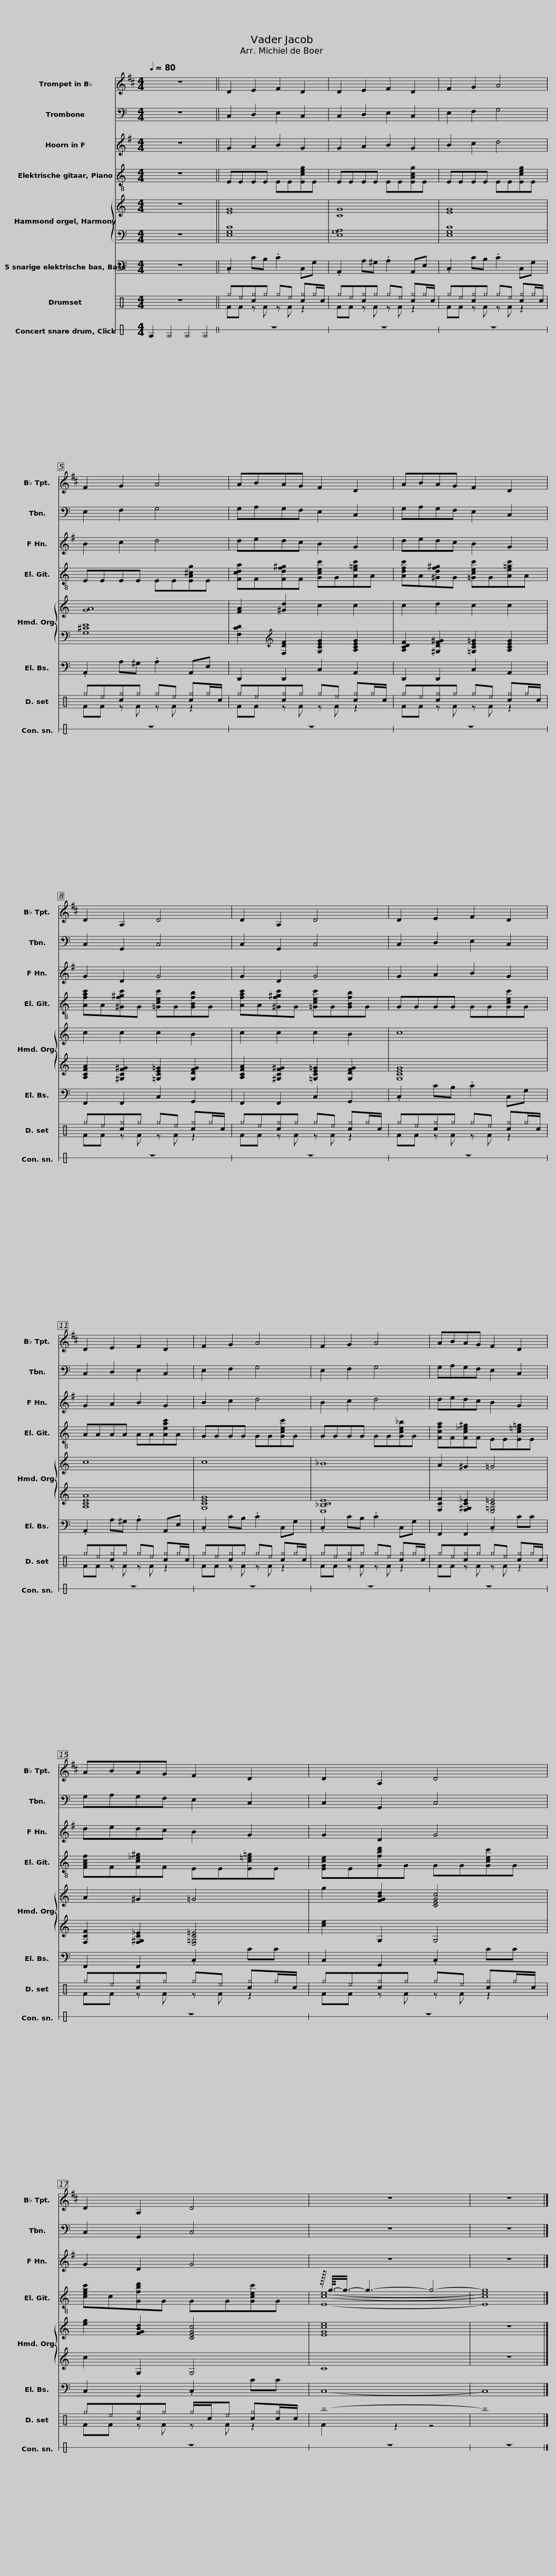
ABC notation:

X:1
%%score 1 2 3 ( 4 5 ) { 6 | 7 } 8 ( 9 10 ) 11
L:1/8
Q:1/4=80
M:4/4
I:linebreak $
K:C
V:1 treble transpose=-2
V:2 bass
V:3 treble transpose=-7
V:4 treble-8
V:5 treble-8
V:6 treble
V:7 bass
V:8 bass transpose=-12
V:9 perc
K:none
V:10 perc
K:none
V:11 perc stafflines=1
K:none
V:1
[K:D] z8 || D2 E2 F2 D2 | D2 E2 F2 D2 |$ F2 G2 A4 | F2 G2 A4 | %5
 ABAG F2 D2 |$ ABAG F2 D2 | D2 A,2 D4 | D2 A,2 D4 |$ D2 E2 F2 D2 | %10
 D2 E2 F2 D2 | F2 G2 A4 |$ F2 G2 A4 | ABAG F2 D2 | ABAG F2 D2 |$ %15
 D2 A,2 D4 | D2 A,2 D4 | z8 | z8 |] %19
V:2
 z8 || C,2 D,2 E,2 C,2 | C,2 D,2 E,2 C,2 |$ E,2 F,2 G,4 | E,2 F,2 G,4 | %5
 G,A,G,F, E,2 C,2 |$ G,A,G,F, E,2 C,2 | C,2 G,,2 C,4 | C,2 G,,2 C,4 |$ C,2 D,2 E,2 C,2 | %10
 C,2 D,2 E,2 C,2 | E,2 F,2 G,4 |$ E,2 F,2 G,4 | G,A,G,F, E,2 C,2 | G,A,G,F, E,2 C,2 |$ %15
 C,2 G,,2 C,4 | C,2 G,,2 C,4 | z8 | z8 |] %19
V:3
[K:G] z8 || G2 A2 B2 G2 | G2 A2 B2 G2 |$ B2 c2 d4 | B2 c2 d4 | %5
 dedc B2 G2 |$ dedc B2 G2 | G2 D2 G4 | G2 D2 G4 |$ G2 A2 B2 G2 | %10
 G2 A2 B2 G2 | B2 c2 d4 |$ B2 c2 d4 | dedc B2 G2 | dedc B2 G2 |$ %15
 G2 D2 G4 | G2 D2 G4 | z8 | z8 |] %19
V:4
 z8 || EEEE EE[Eceg]E | EEEE EE[EAcg]E |$ EEEE EE[Eceg]E | EEEE EE[EA^cg]E | %5
 [Fcda]F[Fdf^g]F [Gcec']G[Ae=gc']A |$ [Adfc']A[^Gdf^g]G [=Gcec']G[Ae=gc']A | [Afac']A[^Gf^gc']G [=Gcec']G[GBfb]G | [Afac']A[^Gf^gc']G [=Gcec']G[GBfb]G |$ GGGG GG[Gcec']G | %10
 AAAA AA[Aeac']A | GGGG GG[Gcec']G |$ GGGG GG[Gce_b]G | [Fcfa]F[Fc_e^g]F EE[Ec=e=g]E | [FAcf]F[Fc_e^g]F EE[Ec=e=g]E |$ %15
 [EGce]E[Gfbd']G GG[Gcec']G | [cegc']c[Gfbd']G GG[Gcec']G | z/16 g3/16-g3/4- g3- g4- | g8 |] %19
V:5
 x8 || x8 | x8 |$ x8 | x8 | %5
 x8 |$ x8 | x8 | x8 |$ x8 | %10
 x8 | x8 |$ x8 | x8 | x8 |$ %15
 x8 | x8 | [Ece]8- | [Ece]8 |] %19
V:6
 z8 || [EG]8 | [CG]8 |$ [EG]8 | [GA]8 | %5
 [FA]2 [^Gd]2 c2 c2 |$ c2 d2 c2 c2 | c2 c2 c2 B2 | c2 c2 c2 B2 |$ c8 | %10
 c8 | c8 |$ _B8 | A2 ^G2 =G4 | A2 ^G2 =G4 |$ %15
 g2 [FGBd]2 [CEGc]4 | [eg]2 [FGBd]2 [CEGc]4 | [EGce]8 | z8 |] %19
V:7
 z8 || [E,G,C]8 | [E,G,A,]8 |$ [E,G,C]8 | [G,^CE]8 | %5
 [F,CD]2[K:treble] [F,DF]2 [G,CEG]2 [A,CEG]2 |$ [A,CDF]2 [^G,DF^G]2 [=G,CE=G]2 [A,CEG]2 | [A,CFA]2 [^G,CF^G]2 [=G,CE=G]2 [G,DFG]2 | [A,CFA]2 [^G,CF^G]2 [=G,CE=G]2 [G,DFG]2 |$ [G,CEG]8 | %10
 [A,CEA]8 | [G,CEG]8 |$ [E,_B,CE]8 | [F,CF]2 [F,^G,C_E]2 [E,=G,C=E]4 | [F,CF]2 [F,^G,C_E]2 [E,=G,C=E]4 |$ %15
 [ce]2 G,2 G,4 | c2 G,2 G,4 | C8 | z8 |] %19
V:8
 z8 || .C,2 CB, .C2 C,G, | .A,,2 A,^G, .A,2 A,,E, |$ .C,2 CB, .C2 C,G, | .A,,2 A,^G, .A,2 A,,E, | %5
 D,,2 D,,2 C,2 A,,2 |$ D,,2 D,,2 C,2 A,,2 | F,,2 F,,2 C,2 G,,2 | F,,2 F,,2 C,2 G,,2 |$ .C,2 CB, .C2 C,G, | %10
 .A,,2 A,^G, .A,2 A,,E, | .C,2 CB, .C2 C,G, |$ .C,2 CB, .C2 C,G, | F,,2 F,,2 .C,2 CC | F,,2 F,,2 .C,2 CC |$ %15
 C,2 G,,2 .C,2 CC | C,2 G,,2 .C,2 CC | C,8- | C,8 |] %19
V:9
 z8 || ^g^e[c^g]^g ^g^e [c^g]^g/c/ | ^g^e[c^g]^g ^g^e [c^g]^g/c/ |$ ^g^e[c^g]^g ^g^e [c^g]^g/c/ | ^g^e[c^g]^g ^g^e [c^g]^g/c/ | %5
 ^g^e[c^g]^g ^g^e [c^g]^g/c/ |$ ^g^e[c^g]^g ^g^e [c^g]^g/c/ | ^g^e[c^g]^g ^g^e [c^g]^g/c/ | ^g^e[c^g]^g ^g^e [c^g]^g/c/ |$ ^g^e[c^g]^g ^g^e [c^g]^g/c/ | %10
 ^g^e[c^g]^g ^g^e [c^g]^g/c/ | ^g^e[c^g]^g ^g^e [c^g]^g/c/ |$ ^g^e[c^g]^g ^g^e [c^g]^g/c/ | ^g^e[c^g]^g ^g^e [c^g]^g/c/ | ^g^e[c^g]^g ^g^e [c^g]^g/c/ |$ %15
 ^g^e[c^g]^g ^g^e [c^g]^g/c/ | ^g^e[c^g]^g ^g/c/^e [c^g][c^g]/c/ | ^b8- | ^b8 |] %19
V:10
 x8 || FF z F z F z2 | FF z F z F z2 |$ FF z F z F z2 | FF z F z F z2 | %5
 FF z F z F z2 |$ FF z F z F z2 | FF z F z F z2 | FF z F z F z2 |$ FF z F z F z2 | %10
 FF z F z F z2 | FF z F z F z2 |$ FF z F z F z2 | FF z F z F z2 | FF z F z F z2 |$ %15
 FF z F z F z2 | FF z F z F z2 | F2 z2 z4 | x8 |] %19
V:11
 E2 ^E2 ^E2 ^E2 || z8 | z8 |$ z8 | z8 | %5
 z8 |$ z8 | z8 | z8 |$ z8 | %10
 z8 | z8 |$ z8 | z8 | z8 |$ %15
 z8 | z8 | z8 | z8 |] %19
